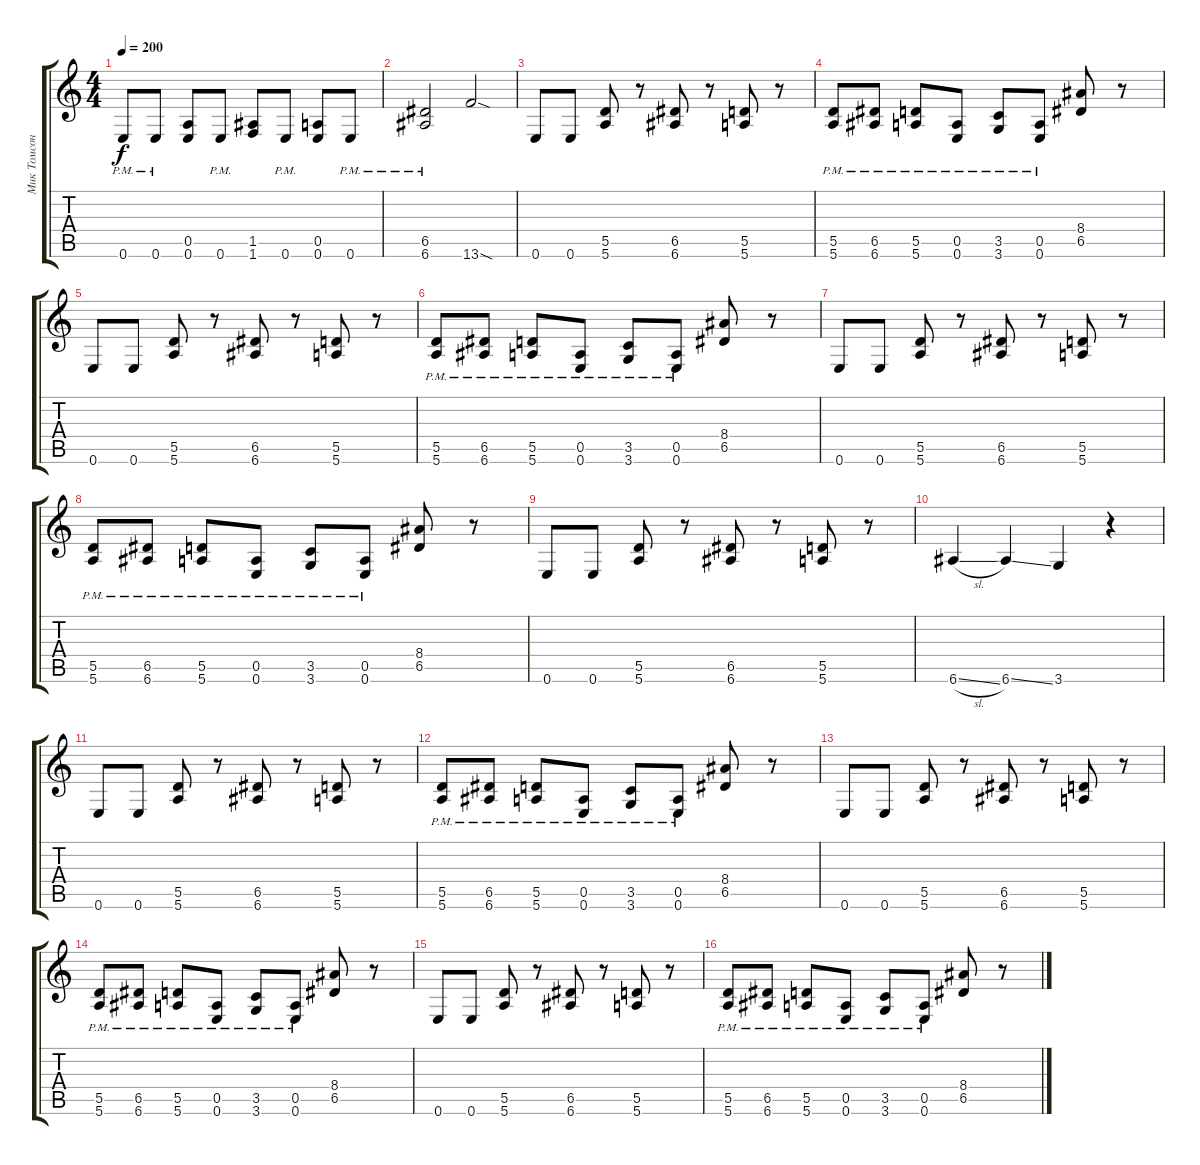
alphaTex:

\track ("Мик Томсон" "Мик Томсон") {instrument distortionguitar}
\staff {score tabs}
\tuning (E4 B3 G3 D3 A2 E2) {hide}
\ts (4 4)
\tempo 200
\clef g2
\ks c
0.6{pm}.8{dy f} 0.6{pm}.8 (0.5 0.6).8 0.6{pm}.8 (1.5 1.6).8 0.6{pm}.8 (0.5 0.6).8 0.6{pm}.8 |
(6.5 6.6{pm}).2 13.6{sod}.2 |
0.6.8 0.6.8 (5.5 5.6).8 r.8 (6.5 6.6).8 r.8 (5.5 5.6).8 r.8 |
(5.5 5.6{pm}).8 (6.5 6.6{pm}).8 (5.5 5.6{pm}).8 (0.5 0.6{pm}).8 (3.5 3.6{pm}).8 (0.5 0.6{pm}).8 (8.4 6.5).8 r.8 |
0.6.8 0.6.8 (5.5 5.6).8 r.8 (6.5 6.6).8 r.8 (5.5 5.6).8 r.8 |
(5.5 5.6{pm}).8 (6.5 6.6{pm}).8 (5.5 5.6{pm}).8 (0.5 0.6{pm}).8 (3.5 3.6{pm}).8 (0.5 0.6{pm}).8 (8.4 6.5).8 r.8 |
0.6.8 0.6.8 (5.5 5.6).8 r.8 (6.5 6.6).8 r.8 (5.5 5.6).8 r.8 |
(5.5 5.6{pm}).8 (6.5 6.6{pm}).8 (5.5 5.6{pm}).8 (0.5 0.6{pm}).8 (3.5 3.6{pm}).8 (0.5 0.6{pm}).8 (8.4 6.5).8 r.8 |
0.6.8 0.6.8 (5.5 5.6).8 r.8 (6.5 6.6).8 r.8 (5.5 5.6).8 r.8 |
6.6{sl}.4 6.6{ss}.4 3.6.4 r.4 |
0.6.8 0.6.8 (5.5 5.6).8 r.8 (6.5 6.6).8 r.8 (5.5 5.6).8 r.8 |
(5.5 5.6{pm}).8 (6.5 6.6{pm}).8 (5.5 5.6{pm}).8 (0.5 0.6{pm}).8 (3.5 3.6{pm}).8 (0.5 0.6{pm}).8 (8.4 6.5).8 r.8 |
0.6.8 0.6.8 (5.5 5.6).8 r.8 (6.5 6.6).8 r.8 (5.5 5.6).8 r.8 |
(5.5 5.6{pm}).8 (6.5 6.6{pm}).8 (5.5 5.6{pm}).8 (0.5 0.6{pm}).8 (3.5 3.6{pm}).8 (0.5 0.6{pm}).8 (8.4 6.5).8 r.8 |
0.6.8 0.6.8 (5.5 5.6).8 r.8 (6.5 6.6).8 r.8 (5.5 5.6).8 r.8 |
(5.5 5.6{pm}).8 (6.5 6.6{pm}).8 (5.5 5.6{pm}).8 (0.5 0.6{pm}).8 (3.5 3.6{pm}).8 (0.5 0.6{pm}).8 (8.4 6.5).8 r.8
